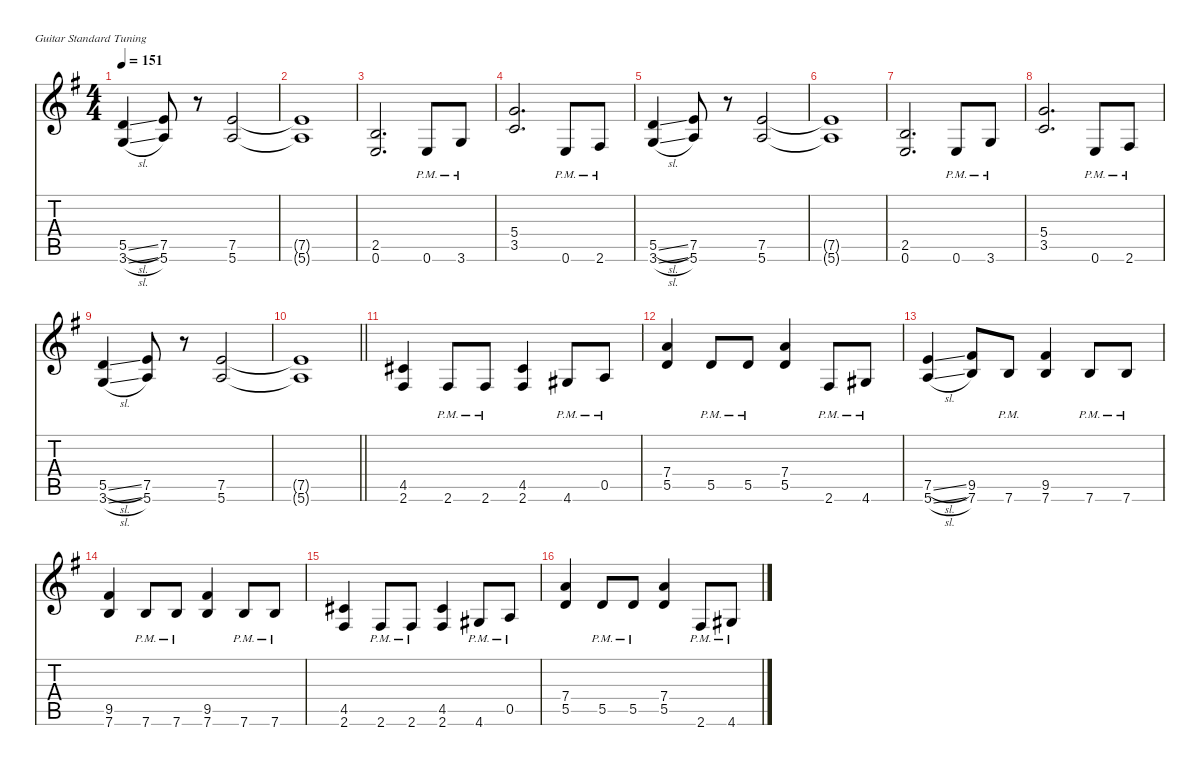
\defaultSystemsLayout 4
\hideDynamics
\bracketExtendMode nobrackets
\singleTrackTrackNamePolicy hidden
\multiTrackTrackNamePolicy hidden
\otherSystemsTrackNameOrientation horizontal
\track ("Guitar 1" "dist.guit.") {defaultSystemsLayout 8 mute instrument distortionguitar}
\staff {score tabs}
\tuning (E4 B3 G3 D3 A2 E2)
\ts (4 4)
\tempo 151
\clef g2
\ks eminor
(5.5{sl acc forcenatural} 3.6{sl acc forcenatural}).4{dy f beam Up} (7.5{acc forcenatural} 5.6{acc forcenatural}).8{beam Up} r.8{beam Up} (7.5{acc forcenatural} 5.6{acc forcenatural}).2{beam Up} |
(7.5{t acc forcenatural} 5.6{t acc forcenatural}).1{beam Up} |
(2.5{acc forcenatural} 0.6{acc forcenatural}).2{d beam Up} 0.6{pm acc forcenatural}.8{beam Up} 3.6{pm acc forcenatural}.8{beam Up} |
(5.4{acc forcenatural} 3.5{acc forcenatural}).2{d beam Up} 0.6{pm acc forcenatural}.8{beam Up} 2.6{pm acc #}.8{beam Up} |
(5.5{sl acc forcenatural} 3.6{sl acc forcenatural}).4{beam Up} (7.5{acc forcenatural} 5.6{acc forcenatural}).8{beam Up} r.8{beam Up} (7.5{acc forcenatural} 5.6{acc forcenatural}).2{beam Up} |
(7.5{t acc forcenatural} 5.6{t acc forcenatural}).1{beam Up} |
(2.5{acc forcenatural} 0.6{acc forcenatural}).2{d beam Up} 0.6{pm acc forcenatural}.8{beam Up} 3.6{pm acc forcenatural}.8{beam Up} |
(5.4{acc forcenatural} 3.5{acc forcenatural}).2{d beam Up} 0.6{pm acc forcenatural}.8{beam Up} 2.6{pm acc #}.8{beam Up} |
(5.5{sl acc forcenatural} 3.6{sl acc forcenatural}).4{beam Up} (7.5{acc forcenatural} 5.6{acc forcenatural}).8{beam Up} r.8{beam Up} (7.5{acc forcenatural} 5.6{acc forcenatural}).2{beam Up} |
\barLineRight lightlight
(7.5{t acc forcenatural} 5.6{t acc forcenatural}).1{beam Up} |
(4.5{acc #} 2.6{acc #}).4{beam Up} 2.6{pm acc #}.8{beam Up} 2.6{pm acc #}.8{beam Up} (4.5{acc #} 2.6{acc #}).4{beam Up} 4.6{pm acc #}.8{beam Up} 0.5{pm acc forcenatural}.8{beam Up} |
(7.4{acc forcenatural} 5.5{acc forcenatural}).4{beam Up} 5.5{pm acc forcenatural}.8{beam Up} 5.5{pm acc forcenatural}.8{beam Up} (7.4{acc forcenatural} 5.5{acc forcenatural}).4{beam Up} 2.6{pm acc #}.8{beam Up} 4.6{pm acc #}.8{beam Up} |
(7.5{sl acc forcenatural} 5.6{sl acc forcenatural}).4{beam Up} (9.5{acc #} 7.6{acc forcenatural}).8{beam Up} 7.6{pm acc forcenatural}.8{beam Up} (9.5{acc #} 7.6{acc forcenatural}).4{beam Up} 7.6{pm acc forcenatural}.8{beam Up} 7.6{pm acc forcenatural}.8{beam Up} |
(9.5{acc #} 7.6{acc forcenatural}).4{beam Up} 7.6{pm acc forcenatural}.8{beam Up} 7.6{pm acc forcenatural}.8{beam Up} (9.5{acc #} 7.6{acc forcenatural}).4{beam Up} 7.6{pm acc forcenatural}.8{beam Up} 7.6{pm acc forcenatural}.8{beam Up} |
(4.5{acc #} 2.6{acc #}).4{beam Up} 2.6{pm acc #}.8{beam Up} 2.6{pm acc #}.8{beam Up} (4.5{acc #} 2.6{acc #}).4{beam Up} 4.6{pm acc #}.8{beam Up} 0.5{pm acc forcenatural}.8{beam Up} |
(7.4{acc forcenatural} 5.5{acc forcenatural}).4{beam Up} 5.5{pm acc forcenatural}.8{beam Up} 5.5{pm acc forcenatural}.8{beam Up} (7.4{acc forcenatural} 5.5{acc forcenatural}).4{beam Up} 2.6{pm acc #}.8{beam Up} 4.6{pm acc #}.8{beam Up}
